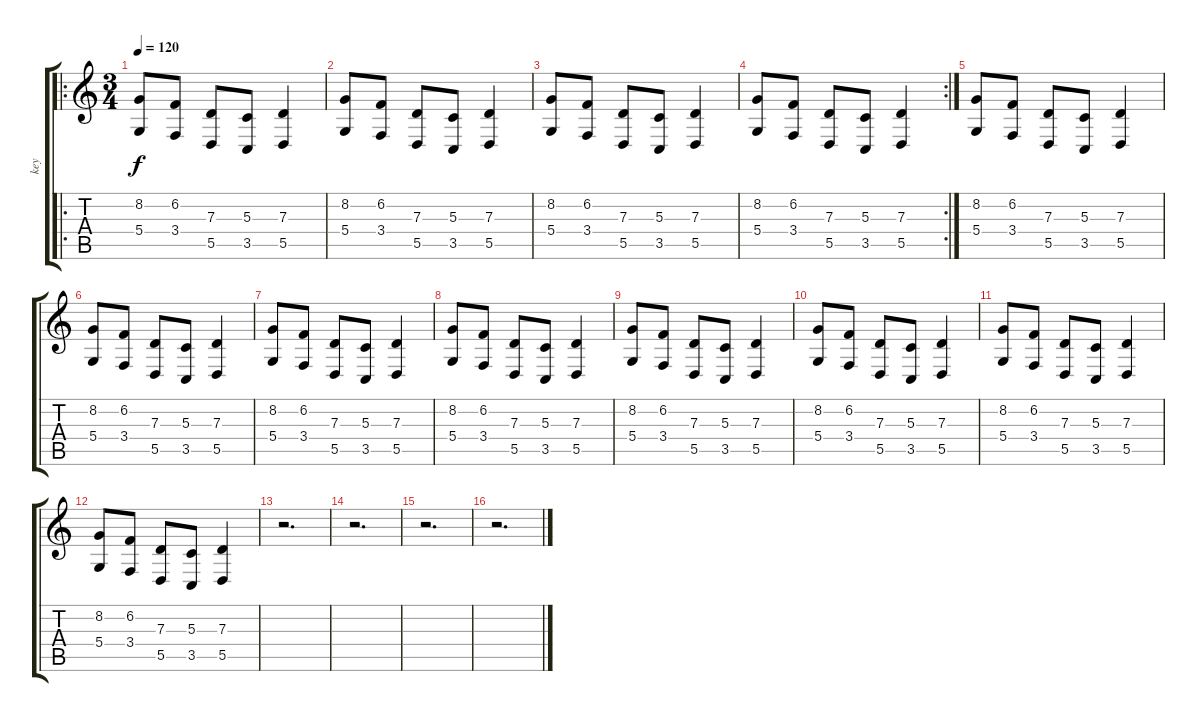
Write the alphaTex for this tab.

\track ("key" "key") {instrument lead2sawtooth}
\staff {score tabs}
\tuning (E4 B3 G3 D3 A2 E2) {hide}
\ro
\ts (3 4)
\section ("" "")
\tempo 120
\clef g2
\ks c
(8.2 5.4).8{dy f volume 14 instrument acousticgrandpiano} (6.2 3.4).8 (7.3 5.5).8 (5.3 3.5).8 (7.3 5.5).4 |
(8.2 5.4).8 (6.2 3.4).8 (7.3 5.5).8 (5.3 3.5).8 (7.3 5.5).4 |
(8.2 5.4).8 (6.2 3.4).8 (7.3 5.5).8 (5.3 3.5).8 (7.3 5.5).4 |
\rc 2
(8.2 5.4).8 (6.2 3.4).8 (7.3 5.5).8 (5.3 3.5).8 (7.3 5.5).4 |
(8.2 5.4).8 (6.2 3.4).8 (7.3 5.5).8 (5.3 3.5).8 (7.3 5.5).4 |
(8.2 5.4).8 (6.2 3.4).8 (7.3 5.5).8 (5.3 3.5).8 (7.3 5.5).4 |
(8.2 5.4).8 (6.2 3.4).8 (7.3 5.5).8 (5.3 3.5).8 (7.3 5.5).4 |
(8.2 5.4).8 (6.2 3.4).8 (7.3 5.5).8 (5.3 3.5).8 (7.3 5.5).4 |
(8.2 5.4).8{instrument acousticgrandpiano} (6.2 3.4).8 (7.3 5.5).8 (5.3 3.5).8 (7.3 5.5).4 |
(8.2 5.4).8 (6.2 3.4).8 (7.3 5.5).8 (5.3 3.5).8 (7.3 5.5).4 |
(8.2 5.4).8 (6.2 3.4).8 (7.3 5.5).8 (5.3 3.5).8 (7.3 5.5).4 |
(8.2 5.4).8 (6.2 3.4).8 (7.3 5.5).8 (5.3 3.5).8 (7.3 5.5).4 |
r.2{d} |
r.2{d} |
r.2{d} |
r.2{d}
